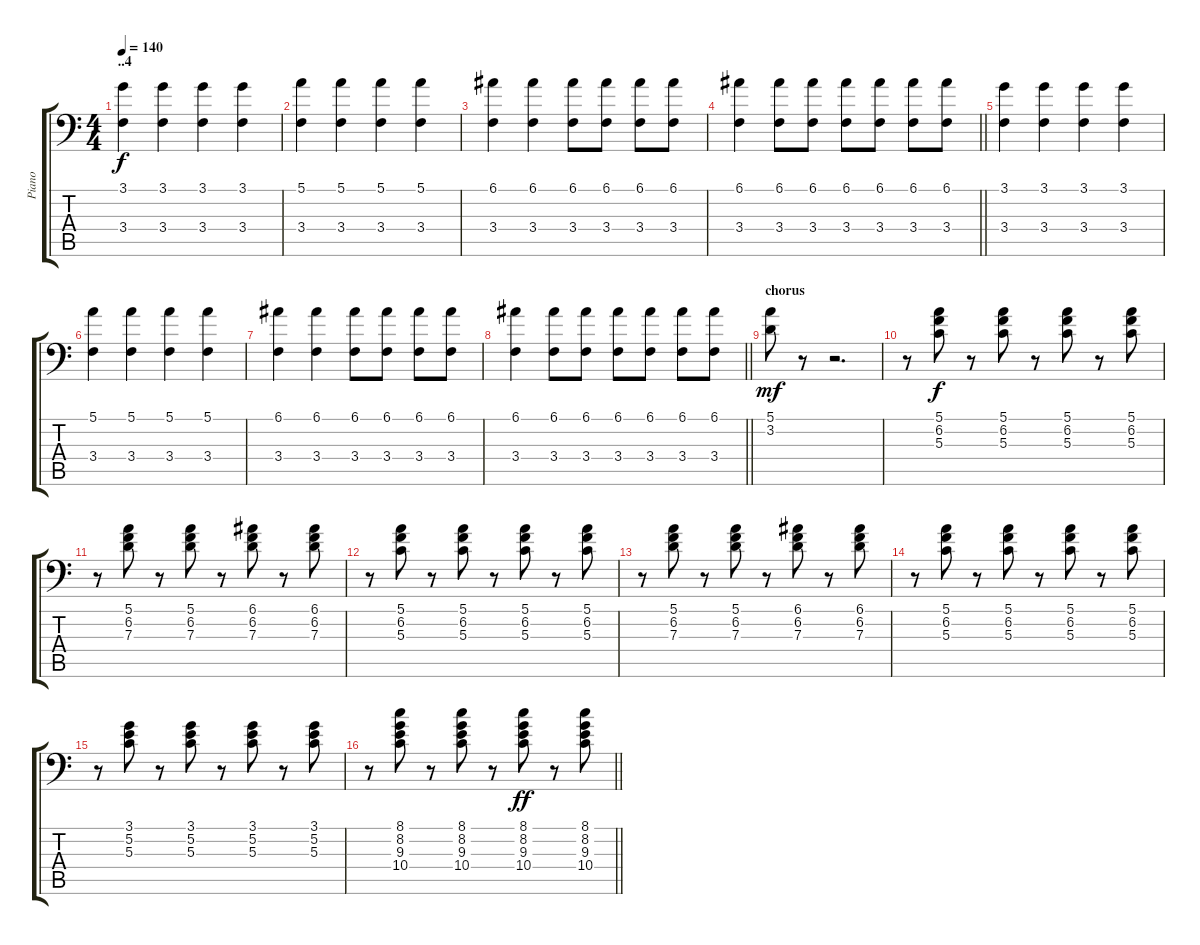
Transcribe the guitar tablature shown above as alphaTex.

\track ("Piano" "Piano") {instrument brightacousticpiano}
\staff {score tabs}
\tuning (E4 B3 G3 D3 D2 D1) {hide}
\ts (4 4)
\section ("" "..4")
\tempo 140
\clef f4
\ks c
(3.1 3.4).4{dy f} (3.1 3.4).4 (3.1 3.4).4 (3.1 3.4).4 |
(5.1 3.4).4 (5.1 3.4).4 (5.1 3.4).4 (5.1 3.4).4 |
(6.1 3.4).4 (6.1 3.4).4 (6.1 3.4).8 (6.1 3.4).8 (6.1 3.4).8 (6.1 3.4).8 |
\barLineRight lightlight
(6.1 3.4).4 (6.1 3.4).8 (6.1 3.4).8 (6.1 3.4).8 (6.1 3.4).8 (6.1 3.4).8 (6.1 3.4).8 |
(3.1 3.4).4 (3.1 3.4).4 (3.1 3.4).4 (3.1 3.4).4 |
(5.1 3.4).4 (5.1 3.4).4 (5.1 3.4).4 (5.1 3.4).4 |
(6.1 3.4).4 (6.1 3.4).4 (6.1 3.4).8 (6.1 3.4).8 (6.1 3.4).8 (6.1 3.4).8 |
\barLineRight lightlight
(6.1 3.4).4 (6.1 3.4).8 (6.1 3.4).8 (6.1 3.4).8 (6.1 3.4).8 (6.1 3.4).8 (6.1 3.4).8 |
\section ("" "chorus ")
(5.1 3.2).8{dy mf} r.8 r.2{d} |
r.8 (5.1 6.2 5.3).8{dy f} r.8 (5.1 6.2 5.3).8 r.8 (5.1 6.2 5.3).8 r.8 (5.1 6.2 5.3).8 |
r.8 (5.1 6.2 7.3).8 r.8 (5.1 6.2 7.3).8 r.8 (6.1 6.2 7.3).8 r.8 (6.1 6.2 7.3).8 |
r.8 (5.1 6.2 5.3).8 r.8 (5.1 6.2 5.3).8 r.8 (5.1 6.2 5.3).8 r.8 (5.1 6.2 5.3).8 |
r.8 (5.1 6.2 7.3).8 r.8 (5.1 6.2 7.3).8 r.8 (6.1 6.2 7.3).8 r.8 (6.1 6.2 7.3).8 |
r.8 (5.1 6.2 5.3).8 r.8 (5.1 6.2 5.3).8 r.8 (5.1 6.2 5.3).8 r.8 (5.1 6.2 5.3).8 |
r.8 (3.1 5.2 5.3).8 r.8 (3.1 5.2 5.3).8 r.8 (3.1 5.2 5.3).8 r.8 (3.1 5.2 5.3).8 |
\barLineRight lightlight
r.8 (8.1 8.2 9.3 10.4).8 r.8 (8.1 8.2 9.3 10.4).8 r.8 (8.1 8.2 9.3 10.4).8{dy ff} r.8 (8.1 8.2 9.3 10.4).8
